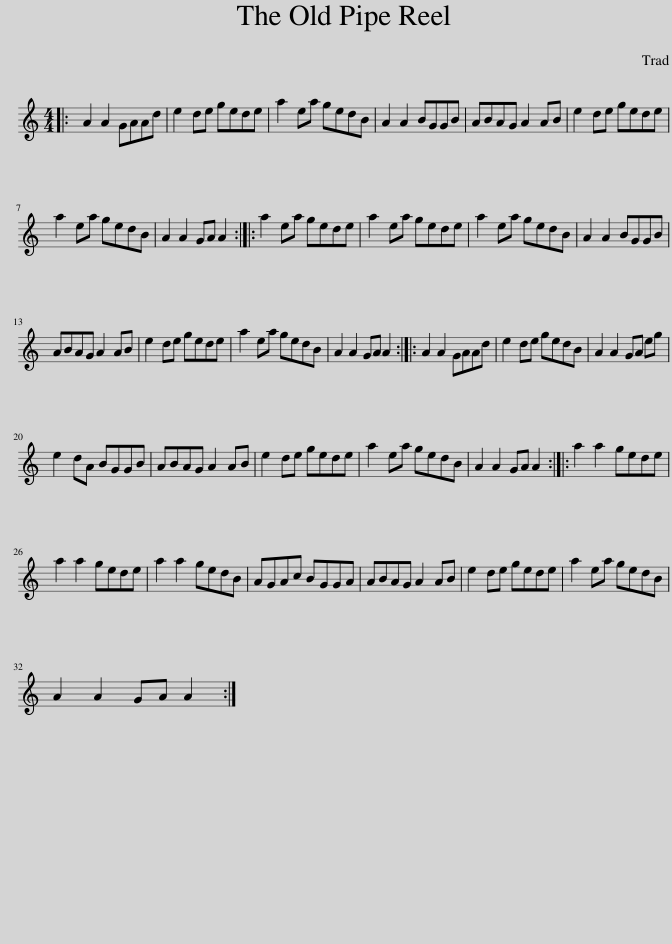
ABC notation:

X:1
L:1/8
M:4/4
I:linebreak $
K:C
V:1 treble
V:1
|: A2 A2 GAAd | e2 de gede | a2 ea gedB | A2 A2 BGGB | ABAG A2 AB | %5
 e2 de gede |$ a2 ea gedB | A2 A2 GA A2 :: a2 ea gede | a2 ea gede | %10
 a2 ea gedB | A2 A2 BGGB |$ ABAG A2 AB | e2 de gede | a2 ea gedB | %15
 A2 A2 GA A2 :: A2 A2 GAAd | e2 de gedB | A2 A2 GA eg |$ e2 dA BGGB | %20
 ABAG A2 AB | e2 de gede | a2 ea gedB | A2 A2 GA A2 :: a2 a2 gede |$ %25
 a2 a2 gede | a2 a2 gedB | AGAc BGGA | ABAG A2 AB | e2 de gede | %30
 a2 ea gedB |$ A2 A2 GA A2 :| %32
